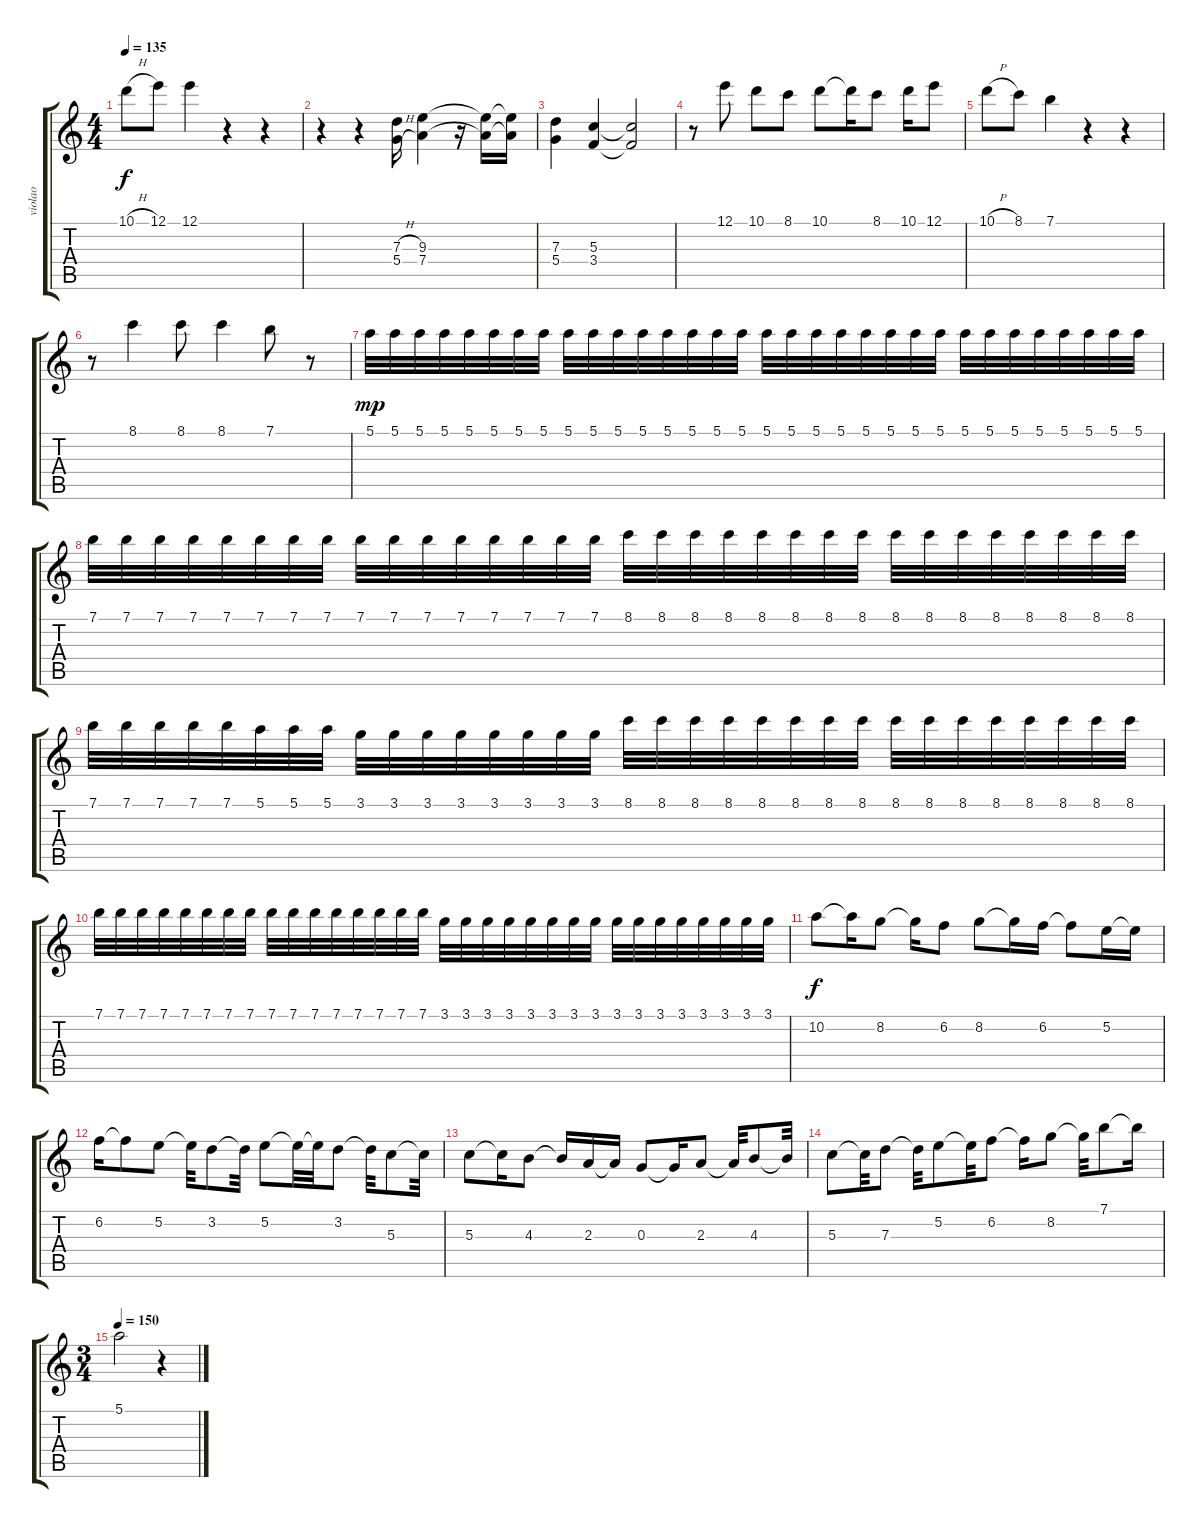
\track ("violao" "violao") {instrument acousticguitarsteel}
\staff {score tabs}
\tuning (E4 B3 G3 D3 A2 E2) {hide}
\ts (4 4)
\tempo 135
\clef g2
\ks c
10.1{h}.8{dy f} 12.1.8 12.1.4 r.4 r.4 |
r.4 r.4 (7.3{h} 5.4{h}).16 (9.3 7.4).4 r.16 (9.3{t} 7.4{t}).16 (9.3{t} 7.4{t}).16 |
(7.3 5.4).4 (5.3 3.4).4 (5.3{t} 3.4{t}).2 |
r.8 12.1.8 10.1.8 8.1.8 10.1.8 10.1{t}.16 8.1.8 10.1.16 12.1.8 |
10.1{h}.8 8.1.8 7.1.4 r.4 r.4 |
r.8 8.1.4 8.1.8 8.1.4 7.1.8 r.8 |
5.1.32{dy mp} 5.1.32 5.1.32 5.1.32 5.1.32 5.1.32 5.1.32 5.1.32 5.1.32 5.1.32 5.1.32 5.1.32 5.1.32 5.1.32 5.1.32 5.1.32 5.1.32 5.1.32 5.1.32 5.1.32 5.1.32 5.1.32 5.1.32 5.1.32 5.1.32 5.1.32 5.1.32 5.1.32 5.1.32 5.1.32 5.1.32 5.1.32 |
7.1.32 7.1.32 7.1.32 7.1.32 7.1.32 7.1.32 7.1.32 7.1.32 7.1.32 7.1.32 7.1.32 7.1.32 7.1.32 7.1.32 7.1.32 7.1.32 8.1.32 8.1.32 8.1.32 8.1.32 8.1.32 8.1.32 8.1.32 8.1.32 8.1.32 8.1.32 8.1.32 8.1.32 8.1.32 8.1.32 8.1.32 8.1.32 |
7.1.32 7.1.32 7.1.32 7.1.32 7.1.32 5.1.32 5.1.32 5.1.32 3.1.32 3.1.32 3.1.32 3.1.32 3.1.32 3.1.32 3.1.32 3.1.32 8.1.32 8.1.32 8.1.32 8.1.32 8.1.32 8.1.32 8.1.32 8.1.32 8.1.32 8.1.32 8.1.32 8.1.32 8.1.32 8.1.32 8.1.32 8.1.32 |
7.1.32 7.1.32 7.1.32 7.1.32 7.1.32 7.1.32 7.1.32 7.1.32 7.1.32 7.1.32 7.1.32 7.1.32 7.1.32 7.1.32 7.1.32 7.1.32 3.1.32 3.1.32 3.1.32 3.1.32 3.1.32 3.1.32 3.1.32 3.1.32 3.1.32 3.1.32 3.1.32 3.1.32 3.1.32 3.1.32 3.1.32 3.1.32 |
10.2.8{dy f} 10.2{t}.16 8.2.8 8.2{t}.16 6.2.8 8.2.8 8.2{t}.16 6.2.16 6.2{t}.8 5.2.16 5.2{t}.16 |
6.2.16 6.2{t}.8 5.2.8 5.2{t}.32 3.2.8 3.2{t}.32 5.2.8 5.2{t}.32 5.2{t}.32 3.2.8 3.2{t}.32 5.3.8 5.3{t}.32 |
5.3.8 5.3{t}.16 4.3.8 4.3{t}.16 2.3.16 2.3{t}.16 0.3.8 0.3{t}.16 2.3.8 2.3{t}.32 4.3.8 4.3{t}.32 |
5.3.8 5.3{t}.32 7.3.8 7.3{t}.32 5.2.8 5.2{t}.32 6.2.8 6.2{t}.16 8.2.8 8.2{t}.32 7.1.8 7.1{t}.16 |
\ts (3 4)
\tempo 150
5.1.2 r.4
